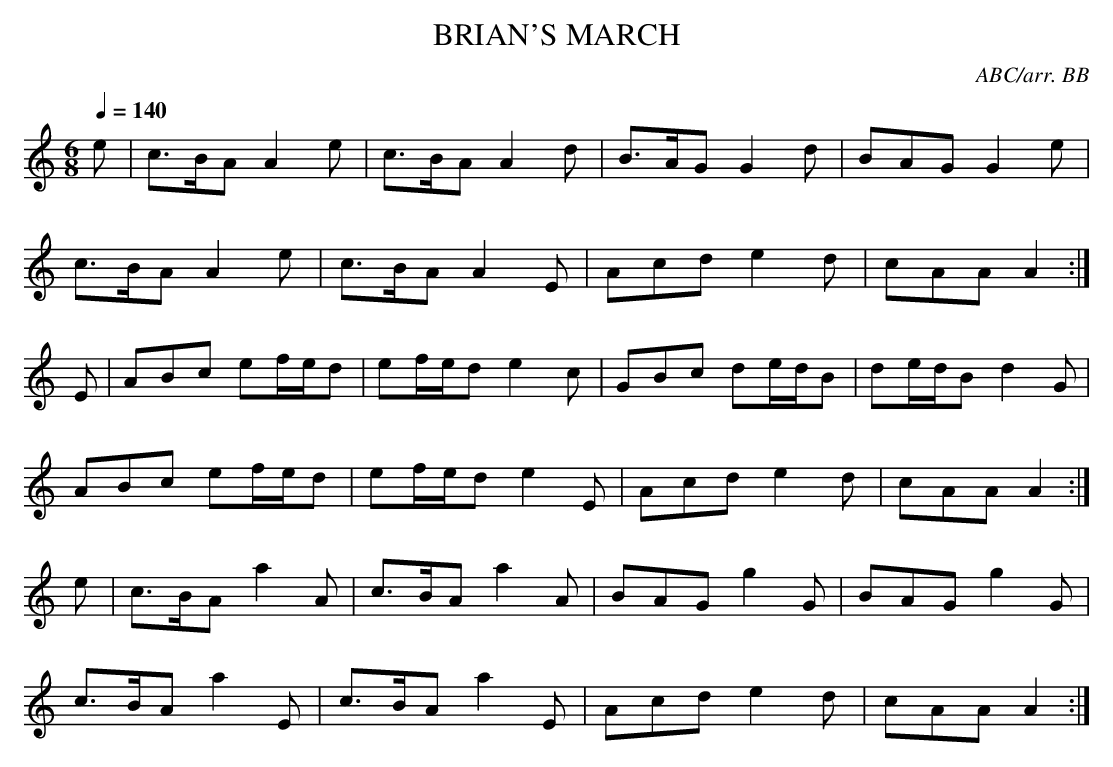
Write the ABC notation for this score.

X:1
T:BRIAN'S MARCH
C:ABC/arr. BB
slowed the replay time considerably to accommodate
the ornamentation.
Q:1/4=140
L:1/8
M:6/8
K:Am % source key: Bm
e|c>BA A2e|c>BA A2d|B>AG G2d|BAG G2e|
c>BA A2e|c>BA A2E|Acd e2d|cAA A2 :|
E|ABc ef/e/d|ef/e/d e2c|GBc de/d/B|de/d/B d2G|
ABc ef/e/d|ef/e/d e2E|Acd e2d|cAA A2 :|
e|c>BA a2A|c>BA a2A|BAG g2G|BAG g2G|
c>BA a2E|c>BA a2E|Acd e2d|cAA A2 :|
